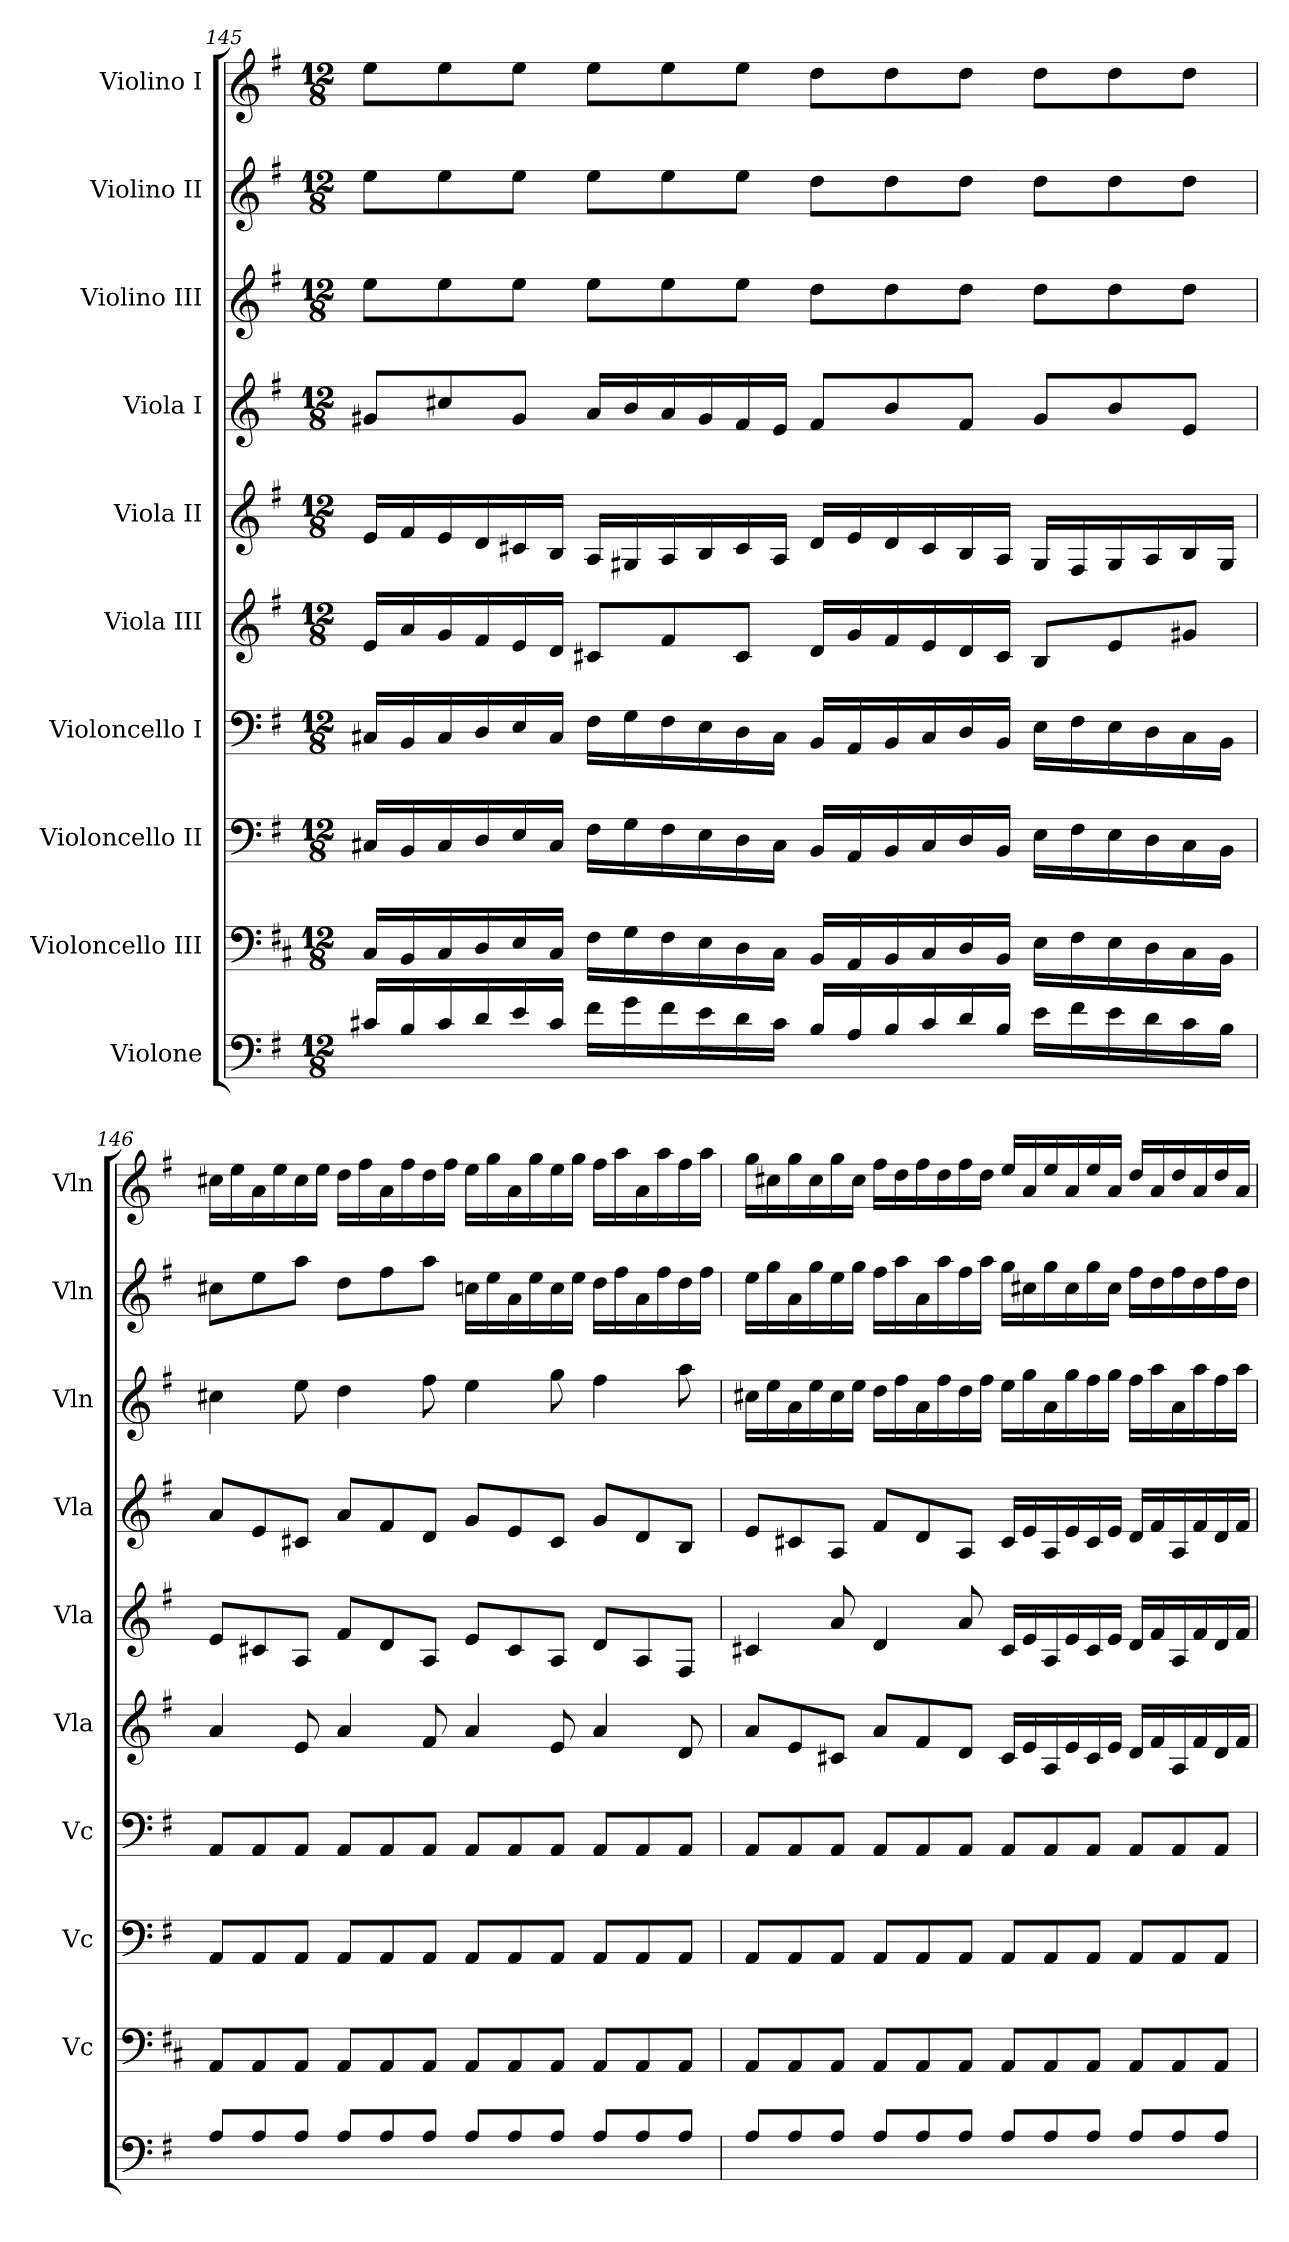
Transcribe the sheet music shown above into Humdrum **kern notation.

**kern	**kern	**kern	**kern	**kern	**kern	**kern	**kern	**kern	**kern
*part10	*part9	*part8	*part7	*part6	*part5	*part4	*part3	*part2	*part1
*staff10	*staff9	*staff8	*staff7	*staff6	*staff5	*staff4	*staff3	*staff2	*staff1
*I"Violone	*I"Violoncello III	*I"Violoncello  II	*I"Violoncello   I	*I"Viola       III	*I"Viola        II	*I"Viola         I	*I"Violino     III	*I"Violino      II	*I"Violino       I
*	*I'Vc	*I'Vc	*I'Vc	*I'Vla	*I'Vla	*I'Vla	*I'Vln	*I'Vln	*I'Vln
!!LO:PB:g=z
*clefF4	*clefF4	*clefF4	*clefF4	*clefG2	*clefG2	*clefG2	*clefG2	*clefG2	*clefG2
*ITrd7c12	*	*	*	*	*	*	*	*	*
*k[f#]	*k[f#c#]	*k[f#]	*k[f#]	*k[f#]	*k[f#]	*k[f#]	*k[f#]	*k[f#]	*k[f#]
*G:	*D:	*G:	*G:	*G:	*G:	*G:	*G:	*G:	*G:
*M12/8	*M12/8	*M12/8	*M12/8	*M12/8	*M12/8	*M12/8	*M12/8	*M12/8	*M12/8
=145	=145	=145	=145	=145	=145	=145	=145	=145	=145
16C#X/LL	16C#/LL	16C#X/LL	16C#X/LL	16e/LL	16e/LL	8g#X/L	8ee\L	8ee\L	8ee\L
16BB/	16BB/	16BB/	16BB/	16a/	16f#/	.	.	.	.
16C#/	16C#/	16C#/	16C#/	16g/	16e/	8cc#X/	8ee\	8ee\	8ee\
16D/	16D/	16D/	16D/	16f#/	16d/	.	.	.	.
16E/	16E/	16E/	16E/	16e/	16c#X/	8g#/J	8ee\J	8ee\J	8ee\J
16C#/JJ	16C#/JJ	16C#/JJ	16C#/JJ	16d/JJ	16B/JJ	.	.	.	.
16F#\LL	16F#\LL	16F#\LL	16F#\LL	8c#X/L	16A/LL	16a/LL	8ee\L	8ee\L	8ee\L
16G\	16G\	16G\	16G\	.	16G#X/	16b/	.	.	.
16F#\	16F#\	16F#\	16F#\	8f#/	16A/	16a/	8ee\	8ee\	8ee\
16E\	16E\	16E\	16E\	.	16B/	16g#/	.	.	.
16D\	16D\	16D\	16D\	8c#/J	16c#/	16f#/	8ee\J	8ee\J	8ee\J
16C#\JJ	16C#\JJ	16C#\JJ	16C#\JJ	.	16A/JJ	16e/JJ	.	.	.
16BB/LL	16BB/LL	16BB/LL	16BB/LL	16d/LL	16d/LL	8f#/L	8dd\L	8dd\L	8dd\L
16AA/	16AA/	16AA/	16AA/	16g/	16e/	.	.	.	.
16BB/	16BB/	16BB/	16BB/	16f#/	16d/	8b/	8dd\	8dd\	8dd\
16C#/	16C#/	16C#/	16C#/	16e/	16c#/	.	.	.	.
16D/	16D/	16D/	16D/	16d/	16B/	8f#/J	8dd\J	8dd\J	8dd\J
16BB/JJ	16BB/JJ	16BB/JJ	16BB/JJ	16c#/JJ	16A/JJ	.	.	.	.
16E\LL	16E\LL	16E\LL	16E\LL	8B/L	16G#/LL	8g#/L	8dd\L	8dd\L	8dd\L
16F#\	16F#\	16F#\	16F#\	.	16F#/	.	.	.	.
16E\	16E\	16E\	16E\	8e/	16G#/	8b/	8dd\	8dd\	8dd\
16D\	16D\	16D\	16D\	.	16A/	.	.	.	.
16C#\	16C#\	16C#\	16C#\	8g#X/J	16B/	8e/J	8dd\J	8dd\J	8dd\J
16BB\JJ	16BB\JJ	16BB\JJ	16BB\JJ	.	16G#/JJ	.	.	.	.
!!LO:PB:g=z
=146	=146	=146	=146	=146	=146	=146	=146	=146	=146
8AA/L	8AA/L	8AA/L	8AA/L	4a/	8e/L	8a/L	4cc#X\	8cc#X\L	16cc#X\LL
.	.	.	.	.	.	.	.	.	16ee\
8AA/	8AA/	8AA/	8AA/	.	8c#X/	8e/	.	8ee\	16a\
.	.	.	.	.	.	.	.	.	16ee\
8AA/J	8AA/J	8AA/J	8AA/J	8e/	8A/J	8c#X/J	8ee\	8aa\J	16cc#\
.	.	.	.	.	.	.	.	.	16ee\JJ
8AA/L	8AA/L	8AA/L	8AA/L	4a/	8f#/L	8a/L	4dd\	8dd\L	16dd\LL
.	.	.	.	.	.	.	.	.	16ff#\
8AA/	8AA/	8AA/	8AA/	.	8d/	8f#/	.	8ff#\	16a\
.	.	.	.	.	.	.	.	.	16ff#\
8AA/J	8AA/J	8AA/J	8AA/J	8f#/	8A/J	8d/J	8ff#\	8aa\J	16dd\
.	.	.	.	.	.	.	.	.	16ff#\JJ
8AA/L	8AA/L	8AA/L	8AA/L	4a/	8e/L	8g/L	4ee\	16ccn\LL	16ee\LL
.	.	.	.	.	.	.	.	16ee\	16gg\
8AA/	8AA/	8AA/	8AA/	.	8c#/	8e/	.	16a\	16a\
.	.	.	.	.	.	.	.	16ee\	16gg\
8AA/J	8AA/J	8AA/J	8AA/J	8e/	8A/J	8c#/J	8gg\	16cc\	16ee\
.	.	.	.	.	.	.	.	16ee\JJ	16gg\JJ
8AA/L	8AA/L	8AA/L	8AA/L	4a/	8d/L	8g/L	4ff#\	16dd\LL	16ff#\LL
.	.	.	.	.	.	.	.	16ff#\	16aa\
8AA/	8AA/	8AA/	8AA/	.	8A/	8d/	.	16a\	16a\
.	.	.	.	.	.	.	.	16ff#\	16aa\
8AA/J	8AA/J	8AA/J	8AA/J	8d/	8F#/J	8B/J	8aa\	16dd\	16ff#\
.	.	.	.	.	.	.	.	16ff#\JJ	16aa\JJ
!!LO:PB:g=z
=147	=147	=147	=147	=147	=147	=147	=147	=147	=147
8AA/L	8AA/L	8AA/L	8AA/L	8a/L	4c#X/	8e/L	16cc#X\LL	16ee\LL	16gg\LL
.	.	.	.	.	.	.	16ee\	16gg\	16cc#X\
8AA/	8AA/	8AA/	8AA/	8e/	.	8c#X/	16a\	16a\	16gg\
.	.	.	.	.	.	.	16ee\	16gg\	16cc#\
8AA/J	8AA/J	8AA/J	8AA/J	8c#X/J	8a/	8A/J	16cc#\	16ee\	16gg\
.	.	.	.	.	.	.	16ee\JJ	16gg\JJ	16cc#\JJ
8AA/L	8AA/L	8AA/L	8AA/L	8a/L	4d/	8f#/L	16dd\LL	16ff#\LL	16ff#\LL
.	.	.	.	.	.	.	16ff#\	16aa\	16dd\
8AA/	8AA/	8AA/	8AA/	8f#/	.	8d/	16a\	16a\	16ff#\
.	.	.	.	.	.	.	16ff#\	16aa\	16dd\
8AA/J	8AA/J	8AA/J	8AA/J	8d/J	8a/	8A/J	16dd\	16ff#\	16ff#\
.	.	.	.	.	.	.	16ff#\JJ	16aa\JJ	16dd\JJ
8AA/L	8AA/L	8AA/L	8AA/L	16c#/LL	16c#/LL	16c#/LL	16ee\LL	16gg\LL	16ee/LL
.	.	.	.	16e/	16e/	16e/	16gg\	16cc#X\	16a/
8AA/	8AA/	8AA/	8AA/	16A/	16A/	16A/	16a\	16gg\	16ee/
.	.	.	.	16e/	16e/	16e/	16gg\	16cc#\	16a/
8AA/J	8AA/J	8AA/J	8AA/J	16c#/	16c#/	16c#/	16ff#\	16gg\	16ee/
.	.	.	.	16e/JJ	16e/JJ	16e/JJ	16gg\JJ	16cc#\JJ	16a/JJ
8AA/L	8AA/L	8AA/L	8AA/L	16d/LL	16d/LL	16d/LL	16ff#\LL	16ff#\LL	16dd/LL
.	.	.	.	16f#/	16f#/	16f#/	16aa\	16dd\	16a/
8AA/	8AA/	8AA/	8AA/	16A/	16A/	16A/	16a\	16ff#\	16dd/
.	.	.	.	16f#/	16f#/	16f#/	16aa\	16dd\	16a/
8AA/J	8AA/J	8AA/J	8AA/J	16d/	16d/	16d/	16ff#\	16ff#\	16dd/
.	.	.	.	16f#/JJ	16f#/JJ	16f#/JJ	16aa\JJ	16dd\JJ	16a/JJ
=	=	=	=	=	=	=	=	=	=
*-	*-	*-	*-	*-	*-	*-	*-	*-	*-
